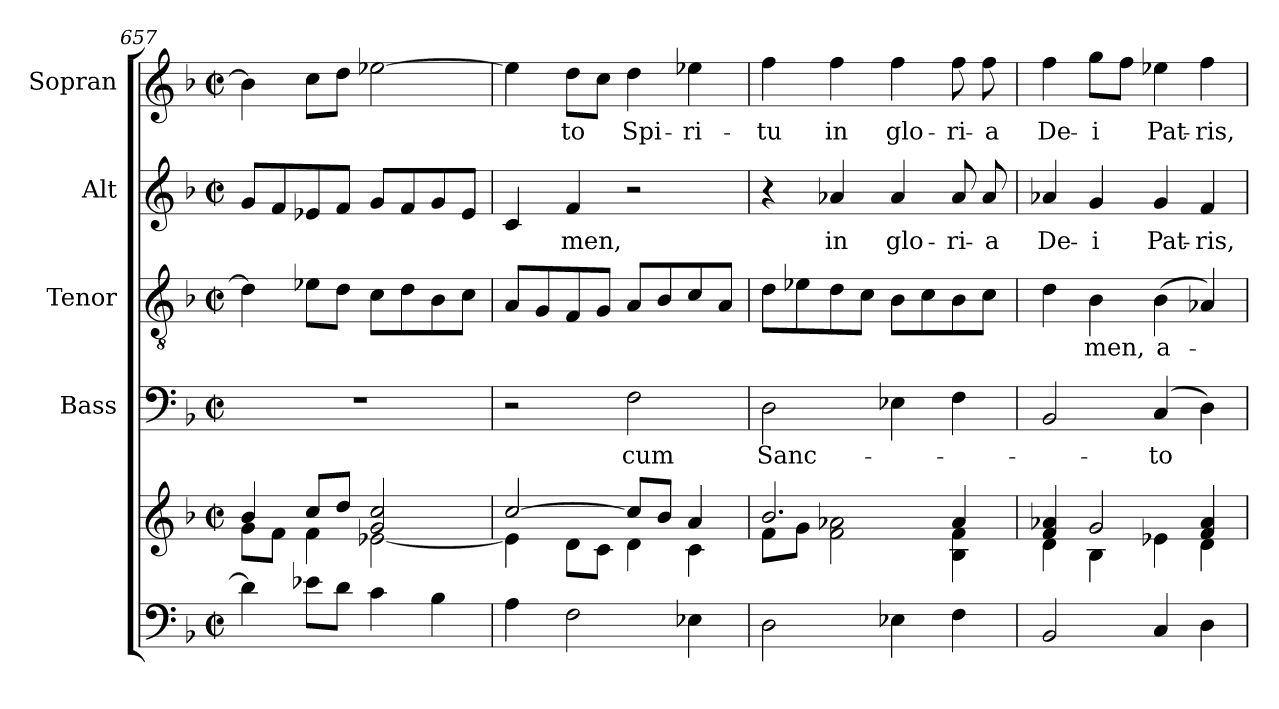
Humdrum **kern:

**kern	**kern	**kern	**text	**kern	**text	**kern	**text	**kern	**text
*part5	*part5	*part4	*part4	*part3	*part3	*part2	*part2	*part1	*part1
*staff6	*staff5	*staff4	*staff4	*staff3	*staff3	*staff2	*staff2	*staff1	*staff1
*	*	*I"Bass	*	*I"Tenor	*	*I"Alt	*	*I"Sopran	*
*	*	*I'B.	*	*I'T.	*	*I'A.	*	*I'S.	*
*clefF4	*clefG2	*clefF4	*	*clefGv2	*	*clefG2	*	*clefG2	*
*k[b-]	*k[b-]	*k[b-]	*	*k[b-]	*	*k[b-]	*	*k[b-]	*
*F:	*F:	*F:	*	*F:	*	*F:	*	*F:	*
*M2/2	*M2/2	*M2/2	*	*M2/2	*	*M2/2	*	*M2/2	*
*met(c|)	*met(c|)	*met(c|)	*	*met(c|)	*	*met(c|)	*	*met(c|)	*
=657	=657	=657	=657	=657	=657	=657	=657	=657	=657
*	*^	*	*	*	*	*	*	*	*
4d\]	4b-/	8g\L	1r	.	4d\]	.	8g/L	.	4b-\]	.
.	.	8f\J	.	.	.	.	8f/	.	.	.
8e-X\L	8cc/L	4f\	.	.	8e-X\L	.	8e-X/	.	8cc\L	.
8d\J	8dd/J	.	.	.	8d\J	.	8f/J	.	8dd\J	.
4c\	2g/ 2cc/	[<2e-X\	.	.	8c\L	.	8g/L	.	[2ee-X\	.
.	.	.	.	.	8d\	.	8f/	.	.	.
4B-\	.	.	.	.	8B-\	.	8g/	.	.	.
.	.	.	.	.	8c\J	.	8e-/J	.	.	.
!!LO:LB:g=z
=658	=658	=658	=658	=658	=658	=658	=658	=658	=658	=658
4A\	[>2cc/	4e-\]	2r	.	8A/L	.	4c/	.	4ee-\]	.
.	.	.	.	.	8G/	.	.	.	.	.
!	!	!	!	!	!	!	!	!LO:LY:b	!	!LO:LY:b
2F\	.	8d\L	.	.	8F/	.	4f/	-men,	8dd\L	-to
.	.	8c\J	.	.	8G/J	.	.	.	8cc\J	.
!	!	!	!	!LO:LY:b	!	!	!	!	!	!LO:LY:b
.	8cc/L]	4d\	2F\	cum	8A/L	.	2r	.	4dd\	Spi-
.	8b-/J	.	.	.	8B-/	.	.	.	.	.
!	!	!	!	!	!	!	!	!	!	!LO:LY:b
4E-X\	4a/	4c\	.	.	8c/	.	.	.	4ee-X\	-ri-
.	.	.	.	.	8A/J	.	.	.	.	.
=659	=659	=659	=659	=659	=659	=659	=659	=659	=659	=659
!	!	!	!	!LO:LY:b	!	!	!	!	!	!LO:LY:b
2D\	2.b-/	8f\L	2D\	Sanc-	8d\L	.	4r	.	4ff\	-tu
.	.	8g\J	.	.	8e-X\	.	.	.	.	.
!	!	!	!	!	!	!	!	!LO:LY:b	!	!LO:LY:b
.	.	2f\ 2a-X\	.	.	8d\	.	4a-X/	in	4ff\	in
.	.	.	.	.	8c\J	.	.	.	.	.
!	!	!	!	!	!	!	!	!LO:LY:b	!	!LO:LY:b
4E-X\	.	.	4E-X\	.	8B-\L	.	4a-/	glo-	4ff\	glo-
.	.	.	.	.	8c\	.	.	.	.	.
!	!	!	!	!	!	!	!	!LO:LY:b	!	!LO:LY:b
4F\	4a-/	4B-\ 4f\	4F\	.	8B-\	.	8a-/	-ri-	8ff\	-ri-
!	!	!	!	!	!	!	!	!LO:LY:b	!	!LO:LY:b
.	.	.	.	.	8c\J	.	8a-/	-a	8ff\	-a
=660	=660	=660	=660	=660	=660	=660	=660	=660	=660	=660
!	!	!	!	!	!	!	!	!LO:LY:b	!	!LO:LY:b
2BB-/	4f/ 4a-X/	4d\	2BB-/	.	4d\	.	4a-X/	De-	4ff\	De-
!	!	!	!	!	!	!LO:LY:b	!	!LO:LY:b	!	!LO:LY:b
.	2g/	4B-\	.	.	4B-\	-men,	4g/	-i	8gg\L	-i
.	.	.	.	.	.	.	.	.	8ff\J	.
!	!	!	!	!LO:LY:b	!	!LO:LY:b	!	!LO:LY:b	!	!LO:LY:b
4C/	.	4e-X\	(4C/	-to	(>4B-\	a-	4g/	Pat-	4ee-X\	Pat-
!	!	!	!	!	!	!	!	!LO:LY:b	!	!LO:LY:b
4D\	4f/ 4a-/	4d\	4D\)	.	4A-X/)	.	4f/	-ris,	4ff\	-ris,
*	*v	*v	*	*	*	*	*	*	*	*
=	=	=	=	=	=	=	=	=	=
*-	*-	*-	*-	*-	*-	*-	*-	*-	*-
